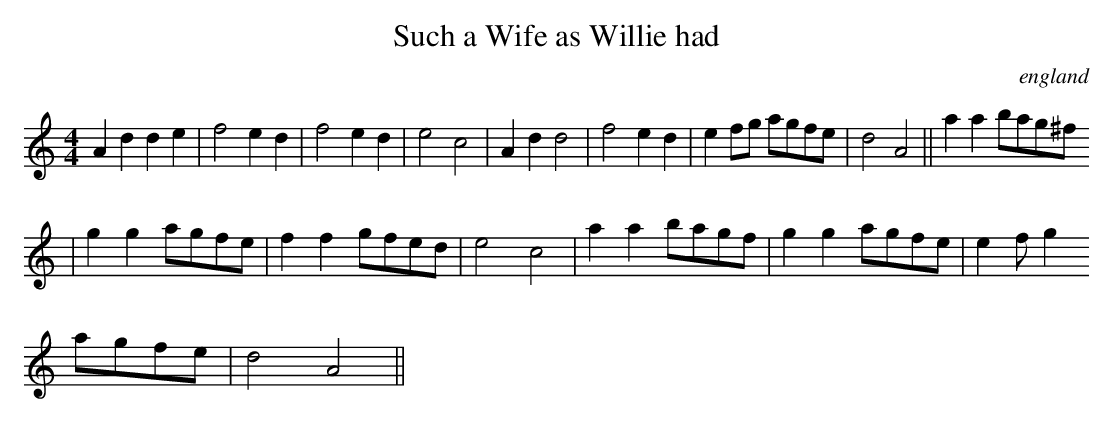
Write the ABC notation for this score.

X:1
T:Such a Wife as Willie had
O:england
M:4/4
L:1/4
K:A minor
Adde|f2ed|f2ed|e2c2|Add2|f2ed|e f/2g/2 a/2g/2f/2e/2|d2A2||aab/2a/2g/2^f/
2|gga/2g/2f/2e/2|ffg/2f/2e/2d/2|e2c2|aab/2a/2g/2f/2|gga/2g/2f/2e/2|ef/2g
/2 a/2g/2f/2e/2|d2A2||
